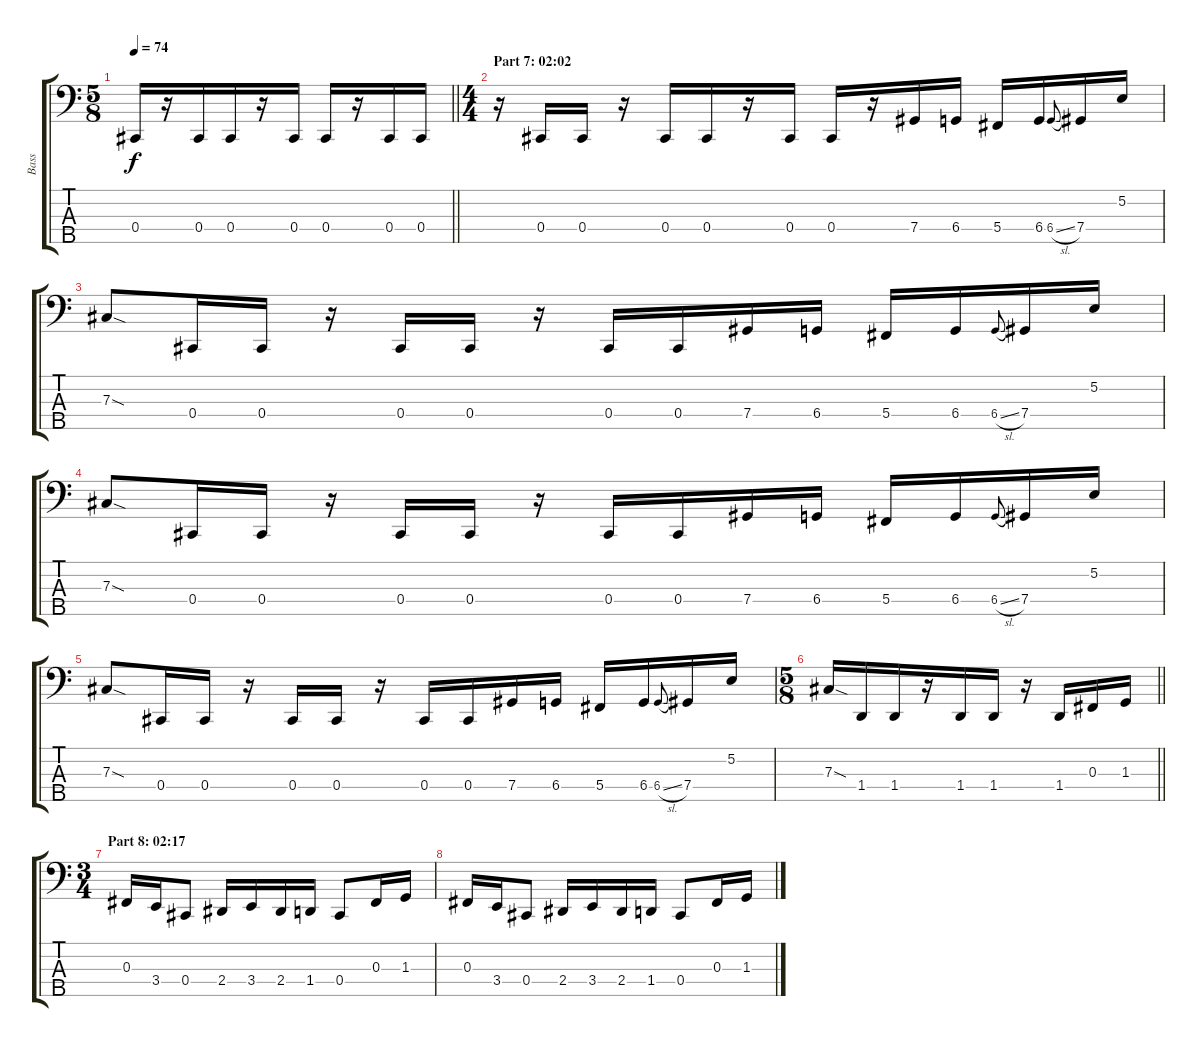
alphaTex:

\track ("Bass" "Bass") {instrument electricbasspick}
\staff {score tabs}
\tuning (E2 B1 Gb1 Db1 Ab0) {hide}
\ts (5 8)
\tempo 74
\clef f4
\barLineRight lightlight
\ks c
0.4.16{dy f} r.16 0.4.16 0.4.16 r.16 0.4.16 0.4.16 r.16 0.4.16 0.4.16 |
\ts (4 4)
\section ("" "Part 7: 02:02")
r.16 0.4.16 0.4.16 r.16 0.4.16 0.4.16 r.16 0.4.16 0.4.16 r.16 7.4.16 6.4.16 5.4.16 6.4.16 6.4{sl}.8{gr onbeat} 7.4.16 5.2.16 |
7.3{sod}.8 0.4.16 0.4.16 r.16 0.4.16 0.4.16 r.16 0.4.16 0.4.16 7.4.16 6.4.16 5.4.16 6.4.16 6.4{sl}.8{gr onbeat} 7.4.16 5.2.16 |
7.3{sod}.8 0.4.16 0.4.16 r.16 0.4.16 0.4.16 r.16 0.4.16 0.4.16 7.4.16 6.4.16 5.4.16 6.4.16 6.4{sl}.8{gr onbeat} 7.4.16 5.2.16 |
7.3{sod}.8 0.4.16 0.4.16 r.16 0.4.16 0.4.16 r.16 0.4.16 0.4.16 7.4.16 6.4.16 5.4.16 6.4.16 6.4{sl}.8{gr onbeat} 7.4.16 5.2.16 |
\ts (5 8)
\barLineRight lightlight
7.3{sod}.16 1.4.16 1.4.16 r.16 1.4.16 1.4.16 r.16 1.4.16 0.3.16 1.3.16 |
\ts (3 4)
\section ("" "Part 8: 02:17")
0.3.16 3.4.16 0.4.8 2.4.16 3.4.16 2.4.16 1.4.16 0.4.8 0.3.16 1.3.16 |
0.3.16 3.4.16 0.4.8 2.4.16 3.4.16 2.4.16 1.4.16 0.4.8 0.3.16 1.3.16
